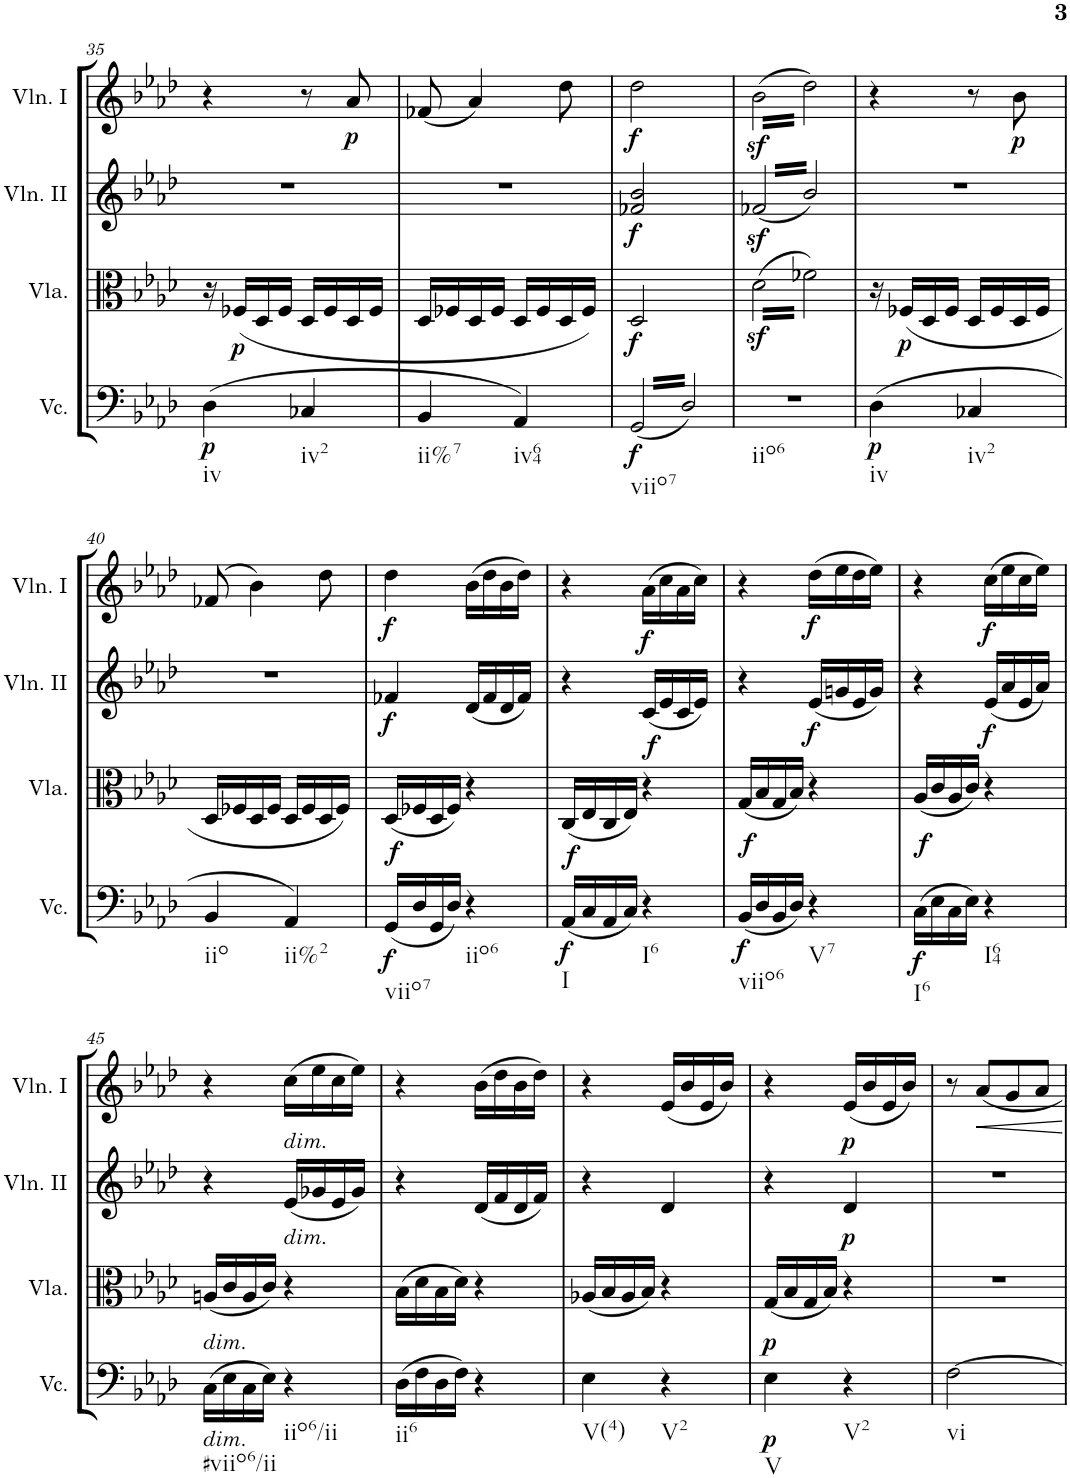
**kern	**dynam	**kern	**dynam	**kern	**dynam	**kern	**dynam
*part4	*part4	*part3	*part3	*part2	*part2	*part1	*part1
*staff4	*staff4	*staff3	*staff3	*staff2	*staff2	*staff1	*staff1
*I"Violoncello	*	*I"Viola	*	*I"Violino II	*	*I"Violino I	*
*I'Vc.	*	*I'Vla.	*	*I'Vln. II	*	*I'Vln. I	*
!!LO:PB:g=z
*clefF4	*	*clefC3	*	*clefG2	*	*clefG2	*
*k[b-e-a-d-]	*	*k[b-e-a-d-]	*	*k[b-e-a-d-]	*	*k[b-e-a-d-]	*
*M2/4	*	*M2/4	*	*M2/4	*	*M2/4	*
=35	=35	=35	=35	=35	=35	=35	=35
!LO:TX:b:t=iv	!	!	!	!	!	!	!
!	!LO:DY:b	!	!	!	!	!	!
(4D-\	p	16r	.	2r	.	4r	.
!	!	!	!LO:DY:b	!	!	!	!
.	.	(<16F-X/LL	p	.	.	.	.
.	.	16D-/	.	.	.	.	.
.	.	16F-/JJ	.	.	.	.	.
!LO:TX:b:t=iv2	!	!	!	!	!	!	!
4C-X/	.	16D-/LL	.	.	.	8r	.
.	.	16F-/	.	.	.	.	.
!	!	!	!	!	!	!	!LO:DY:b
.	.	16D-/	.	.	.	8a-/	p
.	.	16F-/JJ	.	.	.	.	.
=36	=36	=36	=36	=36	=36	=36	=36
!LO:TX:b:t=ii%7	!	!	!	!	!	!	!
4BB-/	.	16D-/LL	.	2r	.	(8f-X/	.
.	.	16F-X/	.	.	.	.	.
.	.	16D-/	.	.	.	4a-/)	.
.	.	16F-/JJ	.	.	.	.	.
!LO:TX:b:t=iv64	!	!	!	!	!	!	!
4AA-/)	.	16D-/LL	.	.	.	.	.
.	.	16F-/	.	.	.	.	.
.	.	16D-/	.	.	.	8dd-\	.
.	.	16F-/JJ)	.	.	.	.	.
=37	=37	=37	=37	=37	=37	=37	=37
!LO:TX:b:t=viio7	!	!	!	!	!	!	!
!	!LO:DY:b	!	!LO:DY:b	!	!LO:DY:b	!	!LO:DY:b
*tremolo	*	*	*	*	*	*	*
(32GG/LLL	f	2D-/	f	2f-X/ 2b-/	f	2dd-\	f
32D-/)	.	.	.	.	.	.	.
32GG/	.	.	.	.	.	.	.
32D-/)	.	.	.	.	.	.	.
32GG/	.	.	.	.	.	.	.
32D-/)	.	.	.	.	.	.	.
32GG/	.	.	.	.	.	.	.
32D-/)	.	.	.	.	.	.	.
32GG/	.	.	.	.	.	.	.
32D-/)	.	.	.	.	.	.	.
32GG/	.	.	.	.	.	.	.
32D-/)	.	.	.	.	.	.	.
32GG/	.	.	.	.	.	.	.
32D-/)	.	.	.	.	.	.	.
32GG/	.	.	.	.	.	.	.
32D-/)JJJ	.	.	.	.	.	.	.
*Xtremolo	*	*	*	*	*	*	*
=38	=38	=38	=38	=38	=38	=38	=38
!LO:TX:b:t=iio6	!	!	!	!	!	!	!
*	*	*tremolo	*	*	*	*	*
*	*	*	*	*tremolo	*	*	*
*	*	*	*	*	*	*tremolo	*
2r	.	(32d-z<\LLL	.	(32f-Xz</LLL	.	(32b-z<\LLL	.
.	.	32f-X\)	.	32b-/)	.	32dd-\)	.
.	.	32d-z<\	.	32f-Xz</	.	32b-z<\	.
.	.	32f-X\)	.	32b-/)	.	32dd-\)	.
.	.	32d-z<\	.	32f-Xz</	.	32b-z<\	.
.	.	32f-X\)	.	32b-/)	.	32dd-\)	.
.	.	32d-z<\	.	32f-Xz</	.	32b-z<\	.
.	.	32f-X\)	.	32b-/)	.	32dd-\)	.
.	.	32d-z<\	.	32f-Xz</	.	32b-z<\	.
.	.	32f-X\)	.	32b-/)	.	32dd-\)	.
.	.	32d-z<\	.	32f-Xz</	.	32b-z<\	.
.	.	32f-X\)	.	32b-/)	.	32dd-\)	.
.	.	32d-z<\	.	32f-Xz</	.	32b-z<\	.
.	.	32f-X\)	.	32b-/)	.	32dd-\)	.
.	.	32d-z<\	.	32f-Xz</	.	32b-z<\	.
.	.	32f-X\)JJJ	.	32b-/)JJJ	.	32dd-\)JJJ	.
*	*	*	*	*	*	*Xtremolo	*
*	*	*	*	*Xtremolo	*	*	*
*	*	*Xtremolo	*	*	*	*	*
=39	=39	=39	=39	=39	=39	=39	=39
!LO:TX:b:t=iv	!	!	!	!	!	!	!
!	!LO:DY:b	!	!	!	!	!	!
(4D-\	p	16r	.	2r	.	4r	.
.	.	.	.	.	.	.	.
!	!	!	!LO:DY:b	!	!	!	!
.	.	(<16F-X/LL	p	.	.	.	.
.	.	.	.	.	.	.	.
.	.	16D-/	.	.	.	.	.
.	.	.	.	.	.	.	.
.	.	16F-/JJ	.	.	.	.	.
.	.	.	.	.	.	.	.
!LO:TX:b:t=iv2	!	!	!	!	!	!	!
4C-X/	.	16D-/LL	.	.	.	8r	.
.	.	16F-/	.	.	.	.	.
!	!	!	!	!	!	!	!LO:DY:b
.	.	16D-/	.	.	.	8b-\	p
.	.	16F-/JJ	.	.	.	.	.
!!LO:LB:g=z
=40	=40	=40	=40	=40	=40	=40	=40
!LO:TX:b:t=iio	!	!	!	!	!	!	!
4BB-/	.	16D-/LL	.	2r	.	(>8f-X/	.
.	.	16F-X/	.	.	.	.	.
.	.	16D-/	.	.	.	4b-\)	.
.	.	16F-/JJ	.	.	.	.	.
!LO:TX:b:t=ii%2	!	!	!	!	!	!	!
4AA-/)	.	16D-/LL	.	.	.	.	.
.	.	16F-/	.	.	.	.	.
.	.	16D-/	.	.	.	8dd-\	.
.	.	16F-/JJ)	.	.	.	.	.
=41	=41	=41	=41	=41	=41	=41	=41
!LO:TX:b:t=viio7	!	!	!	!	!	!	!
!	!LO:DY:b	!	!LO:DY:b	!	!LO:DY:b	!	!LO:DY:b
(16GG/LL	f	(16D-/LL	f	4f-X/	f	4dd-\	f
16D-/	.	16F-X/	.	.	.	.	.
16GG/	.	16D-/	.	.	.	.	.
16D-/JJ)	.	16F-/JJ)	.	.	.	.	.
!LO:TX:b:t=iio6	!	!	!	!	!	!	!
4r	.	4r	.	(16d-/LL	.	(16b-\LL	.
.	.	.	.	16f-/	.	16dd-\	.
.	.	.	.	16d-/	.	16b-\	.
.	.	.	.	16f-/JJ)	.	16dd-\JJ)	.
=42	=42	=42	=42	=42	=42	=42	=42
!LO:TX:b:t=I	!	!	!	!	!	!	!
!	!LO:DY:b	!	!LO:DY:b	!	!	!	!
(16AA-/LL	f	(16C/LL	f	4r	.	4r	.
16C/	.	16E-/	.	.	.	.	.
16AA-/	.	16C/	.	.	.	.	.
16C/JJ)	.	16E-/JJ)	.	.	.	.	.
!LO:TX:b:t=I6	!	!	!	!	!	!	!
!	!	!	!	!	!LO:DY:b	!	!LO:DY:b
4r	.	4r	.	(16c/LL	f	(16a-\LL	f
.	.	.	.	16e-/	.	16cc\	.
.	.	.	.	16c/	.	16a-\	.
.	.	.	.	16e-/JJ)	.	16cc\JJ)	.
=43	=43	=43	=43	=43	=43	=43	=43
!LO:TX:b:t=viio6	!	!	!	!	!	!	!
!	!LO:DY:b	!	!LO:DY:b	!	!	!	!
(16BB-/LL	f	(16G/LL	f	4r	.	4r	.
16D-/	.	16B-/	.	.	.	.	.
16BB-/	.	16G/	.	.	.	.	.
16D-/JJ)	.	16B-/JJ)	.	.	.	.	.
!LO:TX:b:t=V7	!	!	!	!	!	!	!
!	!	!	!	!	!LO:DY:b	!	!LO:DY:b
4r	.	4r	.	(16e-/LL	f	(16dd-\LL	f
.	.	.	.	16gn/	.	16ee-\	.
.	.	.	.	16e-/	.	16dd-\	.
.	.	.	.	16g/JJ)	.	16ee-\JJ)	.
=44	=44	=44	=44	=44	=44	=44	=44
!LO:TX:b:t=I6	!	!	!	!	!	!	!
!	!LO:DY:b	!	!LO:DY:b	!	!	!	!
(16C\LL	f	(16A-/LL	f	4r	.	4r	.
16E-\	.	16c/	.	.	.	.	.
16C\	.	16A-/	.	.	.	.	.
16E-\JJ)	.	16c/JJ)	.	.	.	.	.
!LO:TX:b:t=I64	!	!	!	!	!	!	!
!	!	!	!	!	!LO:DY:b	!	!LO:DY:b
4r	.	4r	.	(16e-/LL	f	(16cc\LL	f
.	.	.	.	16a-/	.	16ee-\	.
.	.	.	.	16e-/	.	16cc\	.
.	.	.	.	16a-/JJ)	.	16ee-\JJ)	.
!!LO:LB:g=z
=45	=45	=45	=45	=45	=45	=45	=45
!	!	!LO:TX:b:i:t=dim.	!	!	!	!	!
!LO:TX:b:i:t=dim.	!	!	!	!	!	!	!
!LO:TX:b:t=#viio6/ii	!	!	!	!	!	!	!
(16C\LL	.	(16An/LL	.	4r	.	4r	.
16E-\	.	16c/	.	.	.	.	.
16C\	.	16A/	.	.	.	.	.
16E-\JJ)	.	16c/JJ)	.	.	.	.	.
!	!	!	!	!	!	!LO:TX:b:i:t=dim.	!
!	!	!	!	!LO:TX:b:i:t=dim.	!	!	!
!LO:TX:b:t=iio6/ii	!	!	!	!	!	!	!
4r	.	4r	.	(16e-/LL	.	(16cc\LL	.
.	.	.	.	16g-X/	.	16ee-\	.
.	.	.	.	16e-/	.	16cc\	.
.	.	.	.	16g-/JJ)	.	16ee-\JJ)	.
=46	=46	=46	=46	=46	=46	=46	=46
!LO:TX:b:t=ii6	!	!	!	!	!	!	!
(16D-\LL	.	(16B-\LL	.	4r	.	4r	.
16F\	.	16d-\	.	.	.	.	.
16D-\	.	16B-\	.	.	.	.	.
16F\JJ)	.	16d-\JJ)	.	.	.	.	.
4r	.	4r	.	(16d-/LL	.	(16b-\LL	.
.	.	.	.	16f/	.	16dd-\	.
.	.	.	.	16d-/	.	16b-\	.
.	.	.	.	16f/JJ)	.	16dd-\JJ)	.
=47	=47	=47	=47	=47	=47	=47	=47
!LO:TX:b:t=V(4)	!	!	!	!	!	!	!
4E-\	.	(16A-X/LL	.	4r	.	4r	.
.	.	16B-/	.	.	.	.	.
.	.	16A-/	.	.	.	.	.
.	.	16B-/JJ)	.	.	.	.	.
!LO:TX:b:t=V2	!	!	!	!	!	!	!
4r	.	4r	.	4d-/	.	(16e-/LL	.
.	.	.	.	.	.	16b-/	.
.	.	.	.	.	.	16e-/	.
.	.	.	.	.	.	16b-/JJ)	.
=48	=48	=48	=48	=48	=48	=48	=48
!LO:TX:b:t=V	!	!	!	!	!	!	!
!	!LO:DY:b	!	!LO:DY:b	!	!	!	!
4E-\	p	(16G/LL	p	4r	.	4r	.
.	.	16B-/	.	.	.	.	.
.	.	16G/	.	.	.	.	.
.	.	16B-/JJ)	.	.	.	.	.
!LO:TX:b:t=V2	!	!	!	!	!	!	!
!	!	!	!	!	!LO:DY:b	!	!LO:DY:b
4r	.	4r	.	4d-/	p	(16e-/LL	p
.	.	.	.	.	.	16b-/	.
.	.	.	.	.	.	16e-/	.
.	.	.	.	.	.	16b-/JJ)	.
=49	=49	=49	=49	=49	=49	=49	=49
!LO:TX:b:t=vi	!	!	!	!	!	!	!
[2F\	.	2r	.	2r	.	8r	.
.	.	.	.	.	.	8a-/L	.
.	.	.	.	.	.	8g/	.
.	.	.	.	.	.	8a-/J	.
=	=	=	=	=	=	=	=
*-	*-	*-	*-	*-	*-	*-	*-
